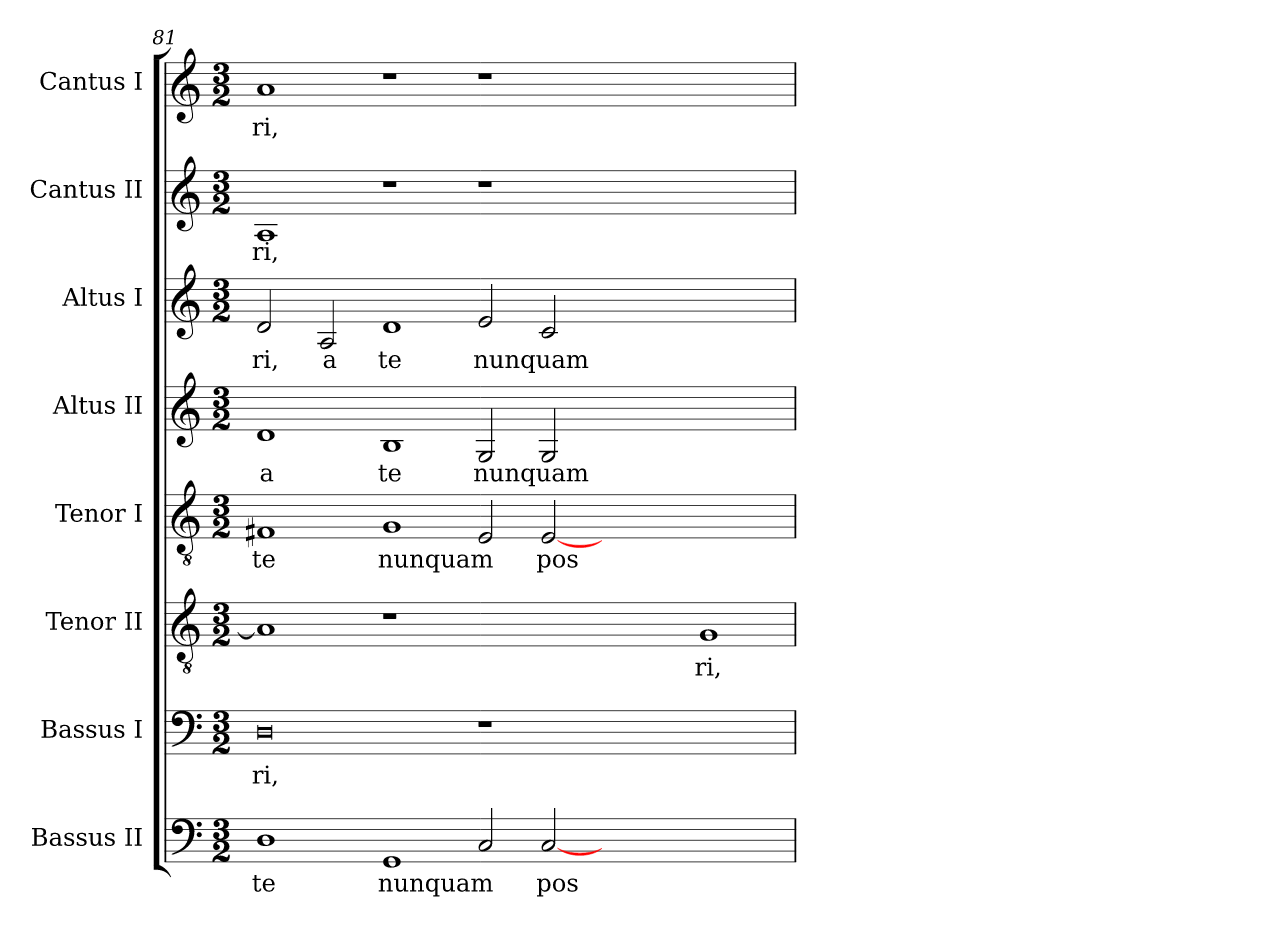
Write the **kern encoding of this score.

**kern	**text	**kern	**text	**kern	**text	**kern	**text	**kern	**text	**kern	**text	**kern	**text	**kern	**text
*part8	*part8	*part7	*part7	*part6	*part6	*part5	*part5	*part4	*part4	*part3	*part3	*part2	*part2	*part1	*part1
*staff8	*staff8	*staff7	*staff7	*staff6	*staff6	*staff5	*staff5	*staff4	*staff4	*staff3	*staff3	*staff2	*staff2	*staff1	*staff1
*I"Bassus II	*	*I"Bassus I	*	*I"Tenor II	*	*I"Tenor I	*	*I"Altus II	*	*I"Altus I	*	*I"Cantus II	*	*I"Cantus I	*
*I'B II	*	*I'B I	*	*I'T II	*	*I'T I	*	*I'A II	*	*I'A I	*	*I'C II	*	*I'C I	*
*clefF4	*	*clefF4	*	*clefGv2	*	*clefGv2	*	*clefG2	*	*clefG2	*	*clefG2	*	*clefG2	*
*	*	*k[]	*	*	*	*	*	*k[]	*	*k[]	*	*	*	*	*
*	*	*C:	*	*	*	*	*	*C:	*	*C:	*	*	*	*	*
*M3/2	*	*M3/2	*	*M3/2	*	*M3/2	*	*M3/2	*	*M3/2	*	*M3/2	*	*M3/2	*
=81	=81	=81	=81	=81	=81	=81	=81	=81	=81	=81	=81	=81	=81	=81	=81
!	!LO:LY:b:cj	!	!LO:LY:b:cj	!	!	!	!LO:LY:b:cj	!	!LO:LY:b:cj	!	!LO:LY:b:cj	!	!LO:LY:b:cj	!	!LO:LY:b:cj
1D	te	0D	ri,	1A]	.	1F#X	te	1d	a	2d/	-ri,	1A	ri,	1a	ri,
!	!	!	!	!	!	!	!	!	!	!	!LO:LY:b:cj	!	!	!	!
.	.	.	.	.	.	.	.	.	.	2A/	a	.	.	.	.
!	!LO:LY:b	!	!	!LO:N:vis=1	!	!	!LO:LY:b	!	!LO:LY:b:cj	!	!LO:LY:b:cj	!	!	!	!
1GG	nunquam	.	.	0.r	.	1G	nunquam	1B	te	1d	te	1r	.	1r	.
!	!	!LO:N:vis=1	!	!	!	!	!	!	!LO:LY:b	!	!LO:LY:b	!LO:N:vis=1	!	!LO:N:vis=1	!
2C/	.	0.r	.	.	.	2E/	.	2G/	nunquam	2e/	nunquam	0.r	.	0.r	.
!	!LO:LY:b	!	!	!	!	!	!LO:LY:b	!	!	!	!	!	!	!	!
[>2C/	pos	.	.	.	.	[>2E/	pos	2G/	.	2c/	.	.	.	.	.
0ryy	.	.	.	.	.	0ryy	.	0ryy	.	0ryy	.	.	.	.	.
!	!	!	!	!	!LO:LY:b:cj	!	!	!	!	!	!	!	!	!	!
.	.	.	.	1G	-ri,	.	.	.	.	.	.	.	.	.	.
=	=	=	=	=	=	=	=	=	=	=	=	=	=	=	=
*-	*-	*-	*-	*-	*-	*-	*-	*-	*-	*-	*-	*-	*-	*-	*-
